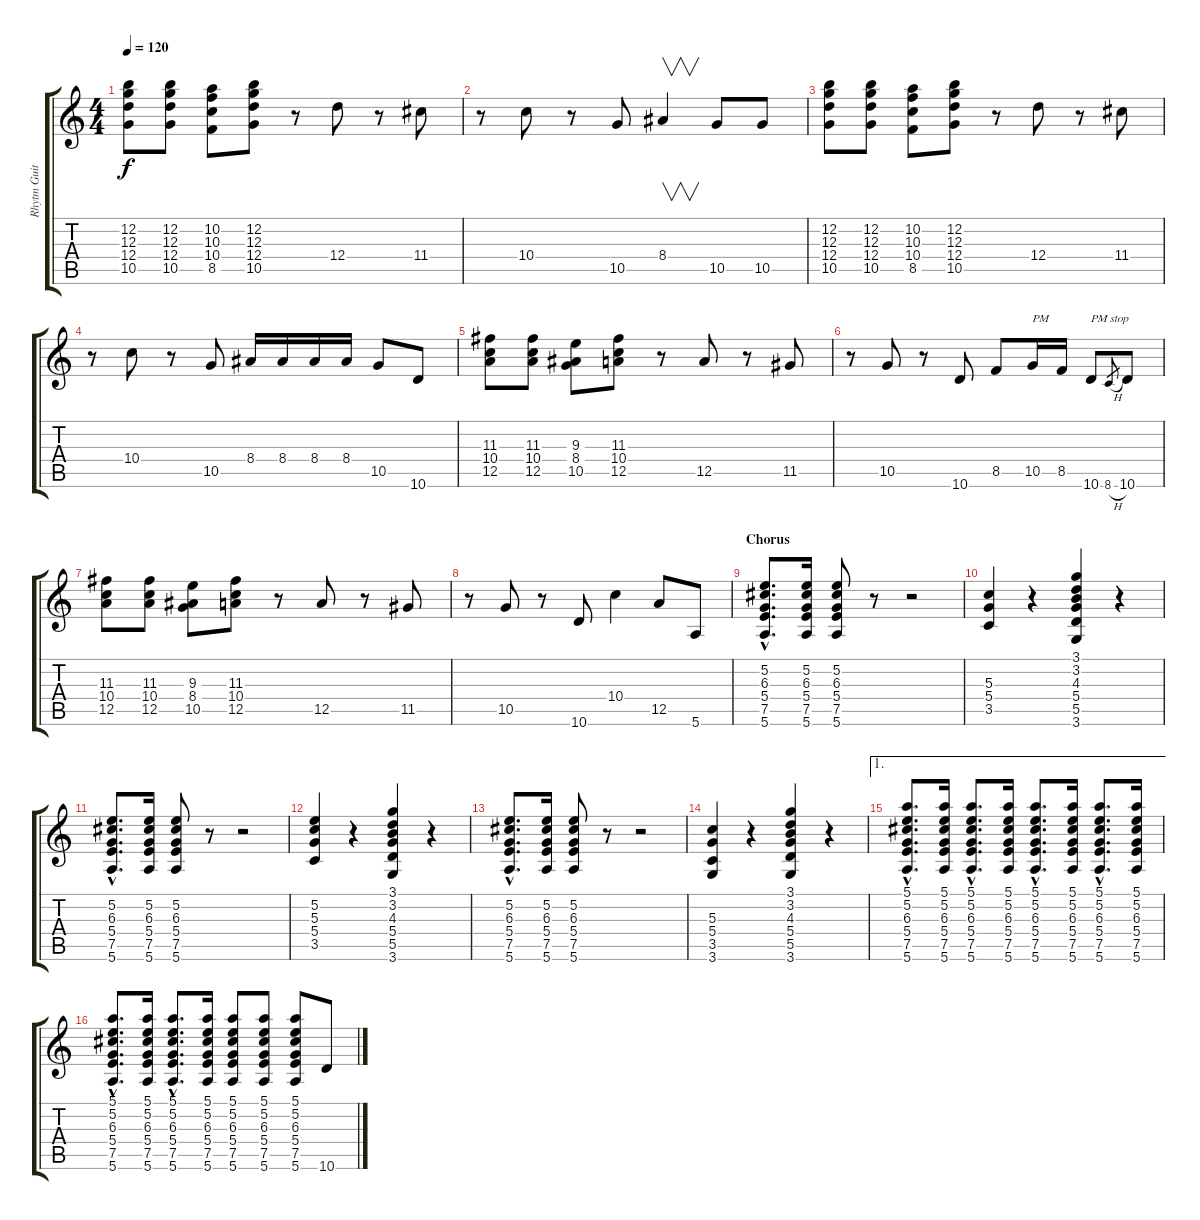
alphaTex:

\track ("Rhytm Guitar" "Rhytm Guit") {instrument overdrivenguitar}
\staff {score tabs}
\tuning (E4 B3 G3 D3 A2 E2) {hide}
\ts (4 4)
\tempo 120
\clef g2
\ks c
(12.2 12.3 12.4 10.5).8{dy f} (12.2 12.3 12.4 10.5).8 (10.2 10.3 10.4 8.5).8 (12.2 12.3 12.4 10.5).8 r.8 12.4.8 r.8 11.4.8 |
r.8 10.4.8 r.8 10.5.8 8.4.4{v} 10.5.8 10.5.8 |
(12.2 12.3 12.4 10.5).8 (12.2 12.3 12.4 10.5).8 (10.2 10.3 10.4 8.5).8 (12.2 12.3 12.4 10.5).8 r.8 12.4.8 r.8 11.4.8 |
r.8 10.4.8 r.8 10.5.8 8.4.16 8.4.16 8.4.16 8.4.16 10.5.8 10.6.8 |
(11.3 10.4 12.5).8 (11.3 10.4 12.5).8 (9.3 8.4 10.5).8 (11.3 10.4 12.5).8 r.8 12.5.8 r.8 11.5.8 |
r.8 10.5.8 r.8 10.6.8 8.5.8 10.5.16{txt "PM" instrument overdrivenguitar} 8.5.16 10.6.8{txt "PM stop" instrument overdrivenguitar} 8.6{h}.8{gr} 10.6.8 |
(11.3 10.4 12.5).8 (11.3 10.4 12.5).8 (9.3 8.4 10.5).8 (11.3 10.4 12.5).8 r.8 12.5.8 r.8 11.5.8 |
r.8 10.5.8 r.8 10.6.8 10.4.4 12.5.8 5.6.8 |
\section ("" "Chorus")
(5.2{hac} 6.3{hac} 5.4{hac} 7.5{hac} 5.6{hac}).8{d} (5.2 6.3 5.4 7.5 5.6).16 (5.2 6.3 5.4 7.5 5.6).8 r.8 r.2 |
(5.3 5.4 3.5).4 r.4 (3.1 3.2 4.3 5.4 5.5 3.6).4 r.4 |
(5.2{hac} 6.3{hac} 5.4{hac} 7.5{hac} 5.6{hac}).8{d} (5.2 6.3 5.4 7.5 5.6).16 (5.2 6.3 5.4 7.5 5.6).8 r.8 r.2 |
(5.2 5.3 5.4 3.5).4 r.4 (3.1 3.2 4.3 5.4 5.5 3.6).4 r.4 |
(5.2{hac} 6.3{hac} 5.4{hac} 7.5{hac} 5.6{hac}).8{d} (5.2 6.3 5.4 7.5 5.6).16 (5.2 6.3 5.4 7.5 5.6).8 r.8 r.2 |
(5.3 5.4 3.5 3.6).4 r.4 (3.1 3.2 4.3 5.4 5.5 3.6).4 r.4 |
\ae 1
(5.1{hac} 5.2{hac} 6.3{hac} 5.4{hac} 7.5{hac} 5.6{hac}).8{d} (5.1 5.2 6.3 5.4 7.5 5.6).16 (5.1{hac} 5.2{hac} 6.3{hac} 5.4{hac} 7.5{hac} 5.6{hac}).8{d} (5.1 5.2 6.3 5.4 7.5 5.6).16 (5.1{hac} 5.2{hac} 6.3{hac} 5.4{hac} 7.5{hac} 5.6{hac}).8{d} (5.1 5.2 6.3 5.4 7.5 5.6).16 (5.1{hac} 5.2{hac} 6.3{hac} 5.4{hac} 7.5{hac} 5.6{hac}).8{d} (5.1 5.2 6.3 5.4 7.5 5.6).16 |
(5.1{hac} 5.2{hac} 6.3{hac} 5.4{hac} 7.5{hac} 5.6{hac}).8{d} (5.1 5.2 6.3 5.4 7.5 5.6).16 (5.1{hac} 5.2{hac} 6.3{hac} 5.4{hac} 7.5{hac} 5.6{hac}).8{d} (5.1 5.2 6.3 5.4 7.5 5.6).16 (5.1 5.2 6.3 5.4 7.5 5.6).8 (5.1 5.2 6.3 5.4 7.5 5.6).8 (5.1 5.2 6.3 5.4 7.5 5.6).8 10.6.8
